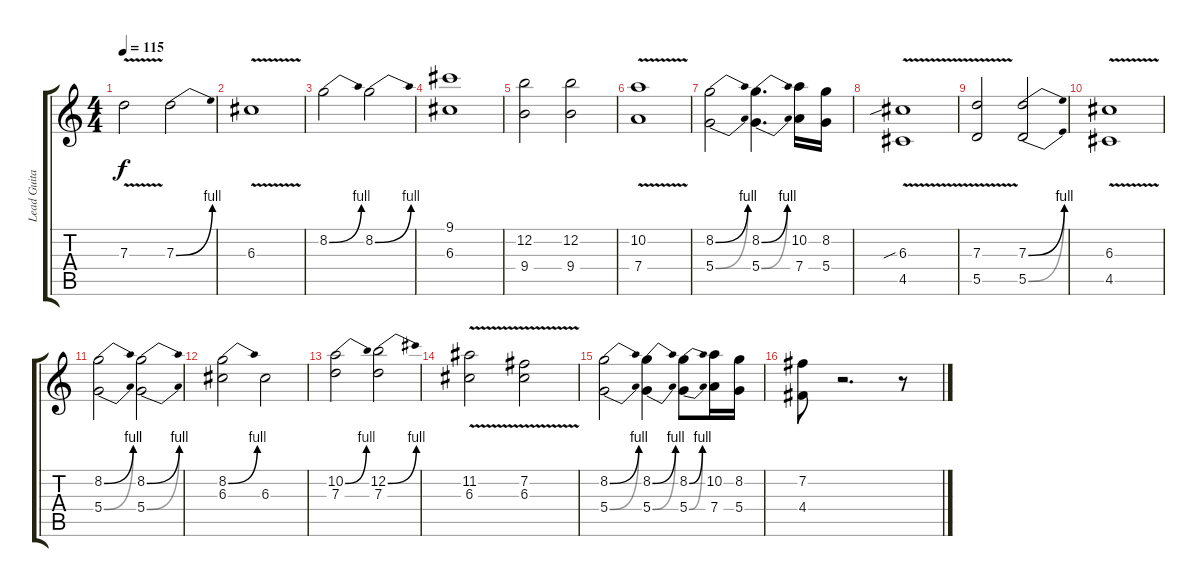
\track ("Lead Guitar 2" "Lead Guita") {instrument distortionguitar}
\staff {score tabs}
\tuning (E4 B3 G3 D3 A2 E2) {hide}
\ts (4 4)
\tempo 115
\clef g2
\ks c
7.3{v}.2{dy f} 7.3{be (bend 0 0 60 4)}.2 |
6.3{v}.1 |
8.2{be (bend 0 0 60 4)}.2 8.2{be (bend 0 0 60 4)}.2 |
(9.1 6.3).1 |
(12.2 9.4).2 (12.2 9.4).2 |
(10.2{v} 7.4{v}).1 |
(8.2{be (bend 0 0 60 4)} 5.4{be (bend 0 0 60 4)}).2 (8.2{be (bend 0 0 60 4)} 5.4{be (bend 0 0 60 4)}).4{d} (10.2 7.4).16 (8.2 5.4).16 |
(6.3{v sib} 4.5).1 |
(7.3{v} 5.5).2 (7.3{be (bend 0 0 60 4)} 5.5{be (bend 0 0 60 4)}).2 |
(6.3{v} 4.5).1 |
(8.2{be (bend 0 0 60 4)} 5.4{be (bend 0 0 60 4)}).2 (8.2{be (bend 0 0 60 4)} 5.4{be (bend 0 0 60 4)}).2 |
(8.2{be (bend 0 0 60 4)} 6.3).2 6.3.2 |
(10.2{be (bend 0 0 60 4)} 7.3).2 (12.2{be (bend 0 0 60 4)} 7.3).2 |
(11.2{v} 6.3).2 (7.2{v} 6.3).2 |
(8.2{be (bend 0 0 60 4)} 5.4{be (bend 0 0 60 4)}).2 (8.2{be (bend 0 0 60 4)} 5.4{be (bend 0 0 60 4)}).4 (8.2{be (bend 0 0 60 4)} 5.4{be (bend 0 0 60 4)}).8 (10.2 7.4).16 (8.2 5.4).16 |
(7.2 4.4).8 r.2{d} r.8
